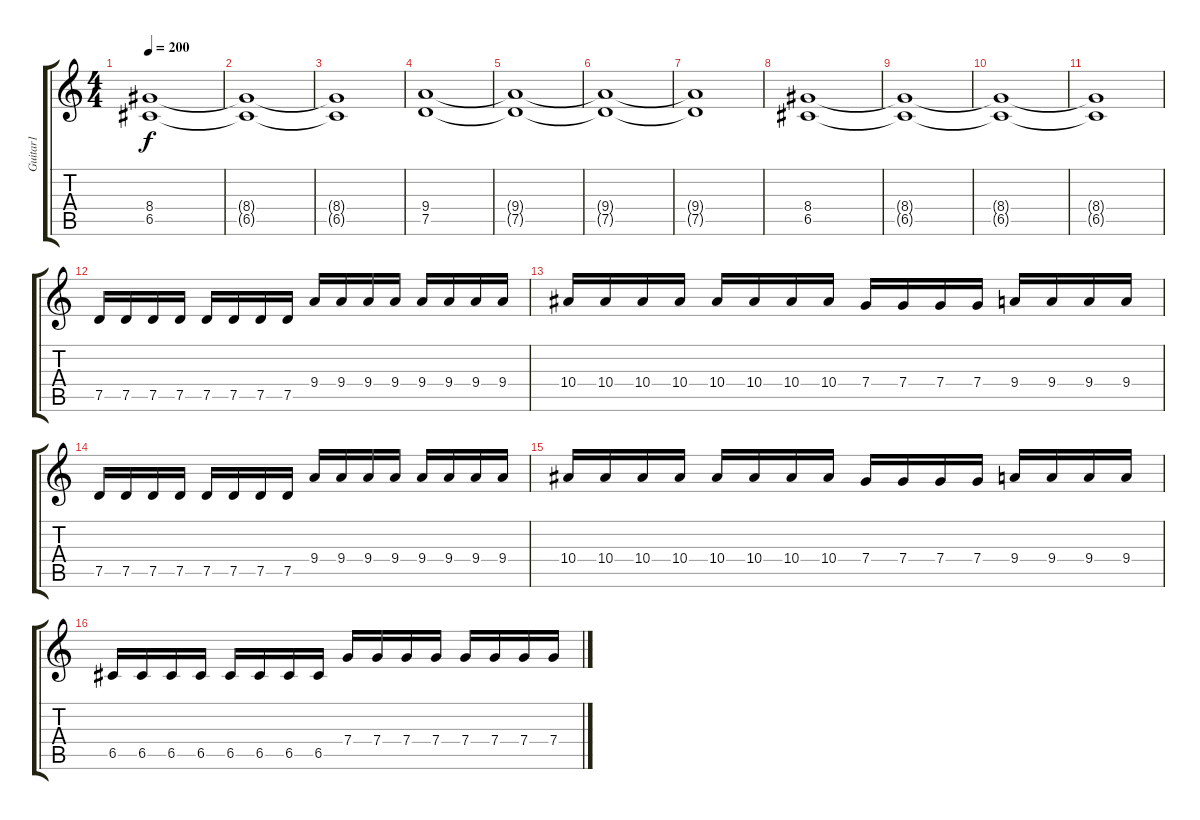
\track ("Guitar1" "Guitar1") {instrument distortionguitar}
\staff {score tabs}
\tuning (D4 A3 F3 C3 G2 D2) {hide}
\ts (4 4)
\tempo 200
\clef g2
\ks c
(8.4{t} 6.5{t}).1{dy f} |
(8.4{t} 6.5{t}).1 |
(8.4{t} 6.5{t}).1 |
(9.4 7.5).1 |
(9.4{t} 7.5{t}).1 |
(9.4{t} 7.5{t}).1 |
(9.4{t} 7.5{t}).1 |
(8.4 6.5).1 |
(8.4{t} 6.5{t}).1 |
(8.4{t} 6.5{t}).1 |
(8.4{t} 6.5{t}).1 |
7.5.16 7.5.16 7.5.16 7.5.16 7.5.16 7.5.16 7.5.16 7.5.16 9.4.16 9.4.16 9.4.16 9.4.16 9.4.16 9.4.16 9.4.16 9.4.16 |
10.4.16 10.4.16 10.4.16 10.4.16 10.4.16 10.4.16 10.4.16 10.4.16 7.4.16 7.4.16 7.4.16 7.4.16 9.4.16 9.4.16 9.4.16 9.4.16 |
7.5.16 7.5.16 7.5.16 7.5.16 7.5.16 7.5.16 7.5.16 7.5.16 9.4.16 9.4.16 9.4.16 9.4.16 9.4.16 9.4.16 9.4.16 9.4.16 |
10.4.16 10.4.16 10.4.16 10.4.16 10.4.16 10.4.16 10.4.16 10.4.16 7.4.16 7.4.16 7.4.16 7.4.16 9.4.16 9.4.16 9.4.16 9.4.16 |
6.5.16 6.5.16 6.5.16 6.5.16 6.5.16 6.5.16 6.5.16 6.5.16 7.4.16 7.4.16 7.4.16 7.4.16 7.4.16 7.4.16 7.4.16 7.4.16
